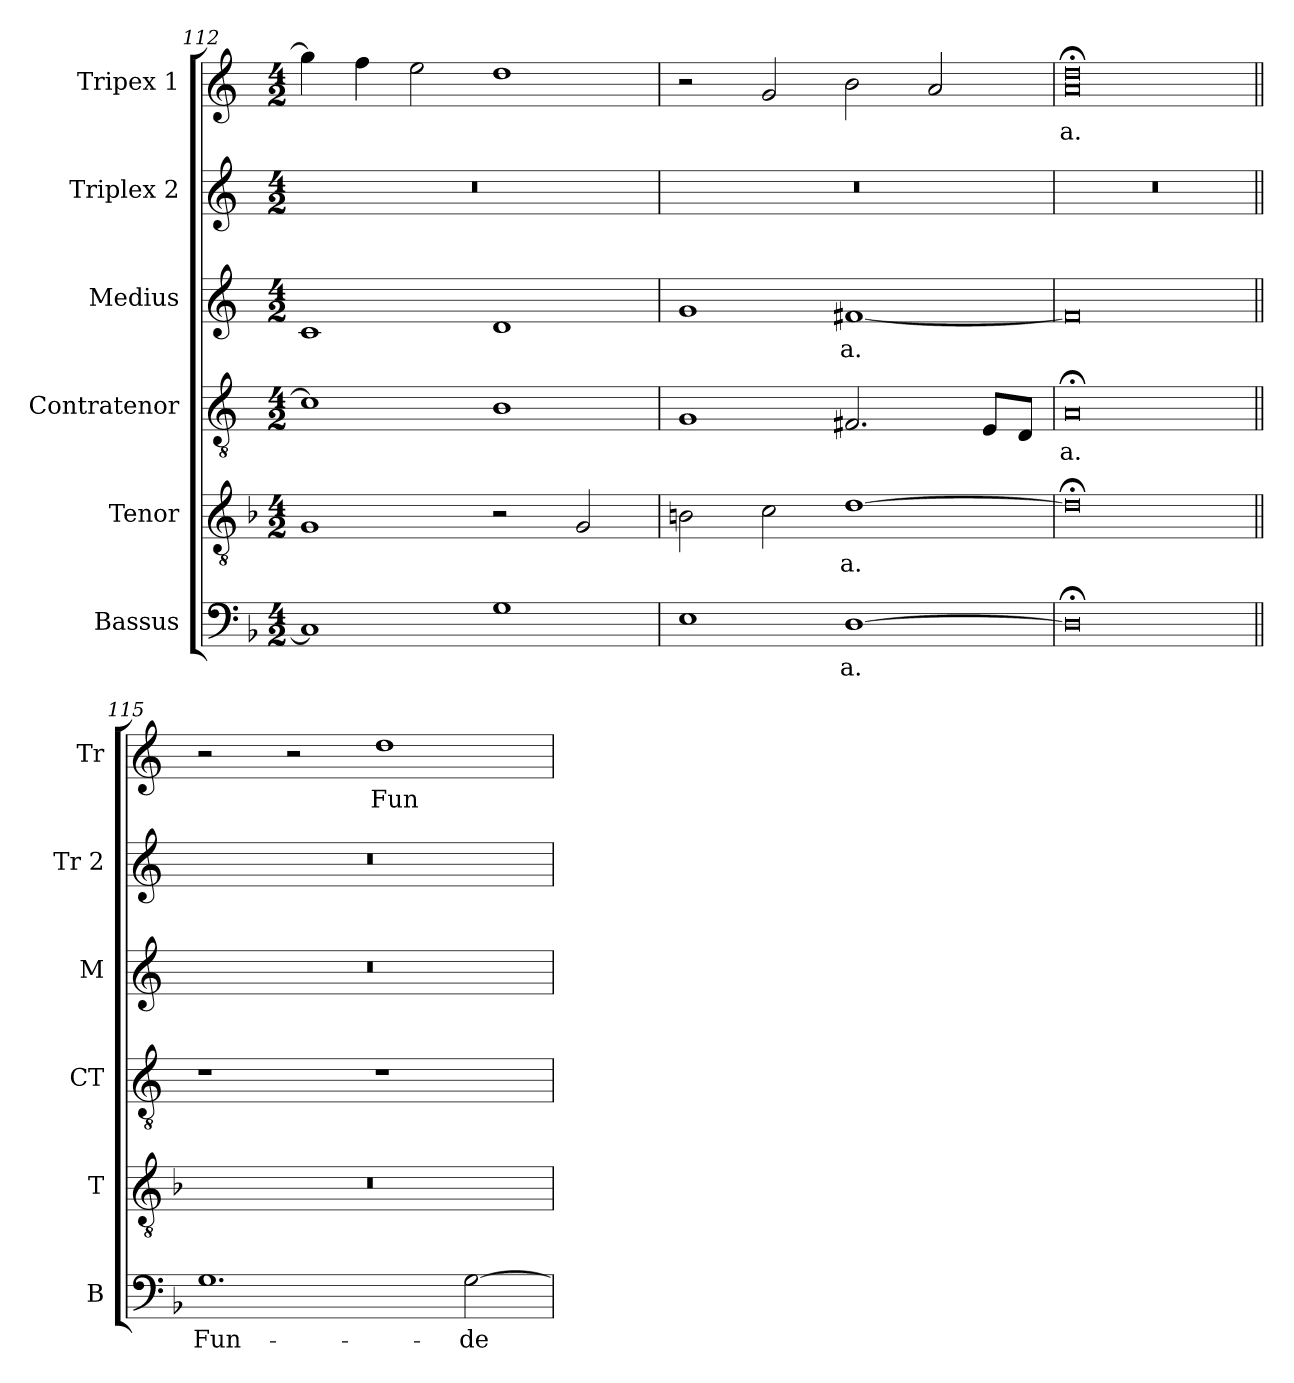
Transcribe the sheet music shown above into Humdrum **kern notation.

**kern	**text	**kern	**text	**kern	**text	**kern	**text	**kern	**kern	**text
*part6	*part6	*part5	*part5	*part4	*part4	*part3	*part3	*part2	*part1	*part1
*staff6	*staff6	*staff5	*staff5	*staff4	*staff4	*staff3	*staff3	*staff2	*staff1	*staff1
*I"Bassus	*	*I"Tenor	*	*I"Contratenor	*	*I"Medius	*	*I"Triplex 2	*I"Tripex 1	*
*I'B	*	*I'T	*	*I'CT	*	*I'M	*	*I'Tr 2	*I'Tr	*
*clefF4	*	*clefGv2	*	*clefGv2	*	*clefG2	*	*clefG2	*clefG2	*
*	*	*ITrd7c12	*	*ITrd7c12	*	*	*	*	*	*
*k[b-]	*	*k[b-]	*	*k[]	*	*k[]	*	*k[]	*k[]	*
*F:	*	*F:	*	*C:	*	*C:	*	*C:	*C:	*
*M4/2	*	*M4/2	*	*M4/2	*	*M4/2	*	*M4/2	*M4/2	*
=112	=112	=112	=112	=112	=112	=112	=112	=112	=112	=112
!	!	!	!	!	!	!	!	!LO:N:vis=1	!	!
1Ci]	.	1GGi	.	1Ci]	.	1ci	.	0r	4ggi\]	.
.	.	.	.	.	.	.	.	.	4ffi\	.
.	.	.	.	.	.	.	.	.	2eei\	.
1Gi	.	2r	.	1BBi	.	1di	.	.	1ddi	.
.	.	2GGi/	.	.	.	.	.	.	.	.
=113	=113	=113	=113	=113	=113	=113	=113	=113	=113	=113
!	!	!	!	!	!	!	!	!LO:N:vis=1	!	!
1Ei	.	2BBni\	.	1GGi	.	1gi	.	0r	2r	.
.	.	2Ci\	.	.	.	.	.	.	2gi/	.
!	!LO:LY:b:color=#000000	!	!	!	!	!	!	!	!	!
!	!	!	!LO:LY:b:color=#000000	!	!	!	!	!	!	!
!	!	!	!	!	!	!	!LO:LY:b:color=#000000	!	!	!
[>1Di	-a.	[>1Di	-a.	2.FF#Xi/	.	[<1f#Xi	-a.	.	2bi\	.
.	.	.	.	.	.	.	.	.	2ai/	.
.	.	.	.	8EEi/L	.	.	.	.	.	.
.	.	.	.	8DDi/J	.	.	.	.	.	.
=114	=114	=114	=114	=114	=114	=114	=114	=114	=114	=114
!	!	!	!	!	!LO:LY:b:color=#000000	!	!	!LO:N:vis=1	!	!
!	!	!	!	!	!	!	!	!	!	!LO:LY:b:color=#000000
0D;i]	.	0D;i]	.	0AA;i	-a.	0f#i]	.	0r	0ai; 0ddi;	-a.
!!LO:LB:g=z
=115||	=115||	=115||	=115||	=115||	=115||	=115||	=115||	=115||	=115||	=115||
!	!LO:LY:b:color=#FF0000	!LO:N:vis=1	!	!	!	!LO:N:vis=1	!	!LO:N:vis=1	!	!
1.Gi	Fun-	0r	.	1r	.	0r	.	0r	2r	.
.	.	.	.	.	.	.	.	.	2r	.
!	!	!	!	!	!	!	!	!	!	!LO:LY:b:color=#FF0000
.	.	.	.	1r	.	.	.	.	1ddi	Fun-
!	!LO:LY:b:color=#FF0000	!	!	!	!	!	!	!	!	!
[>2Gi\	-de	.	.	.	.	.	.	.	.	.
=	=	=	=	=	=	=	=	=	=	=
*-	*-	*-	*-	*-	*-	*-	*-	*-	*-	*-
